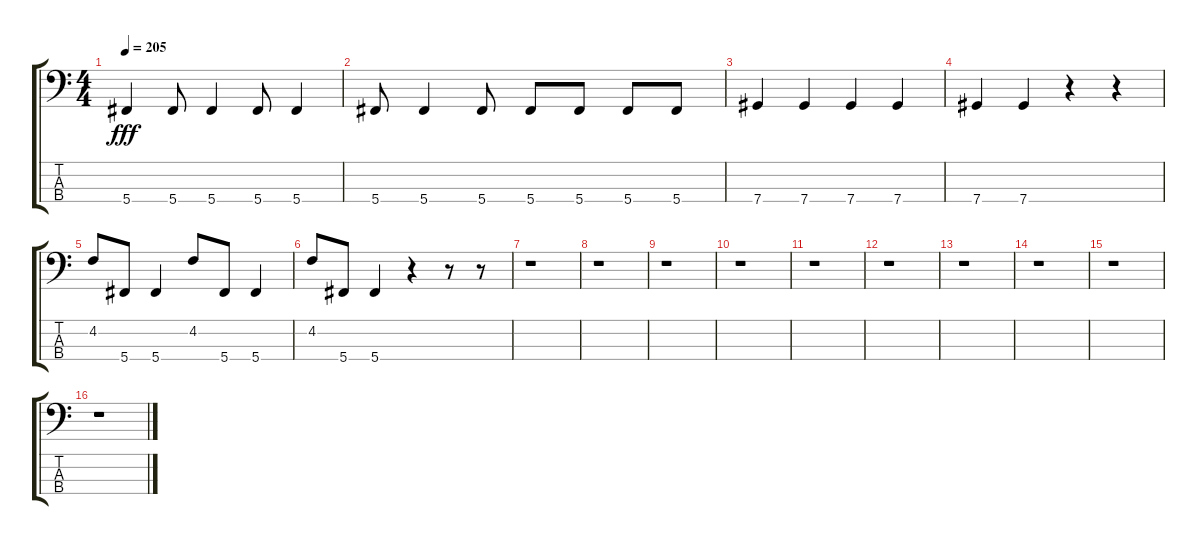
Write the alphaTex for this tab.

\track "" {instrument slapbass1}
\staff {score tabs}
\tuning (Gb2 Db2 Ab1 Db1) {hide}
\ts (4 4)
\tempo 205
\clef f4
\ks c
5.4.4{dy fff} 5.4.8 5.4.4 5.4.8 5.4.4 |
5.4.8 5.4.4 5.4.8 5.4.8 5.4.8 5.4.8 5.4.8 |
7.4.4 7.4.4 7.4.4 7.4.4 |
7.4.4 7.4.4 r.4 r.4 |
4.2.8 5.4.8 5.4.4 4.2.8 5.4.8 5.4.4 |
4.2.8 5.4.8 5.4.4 r.4 r.8 r.8 |
r.1 |
r.1 |
r.1 |
r.1 |
r.1 |
r.1 |
r.1 |
r.1 |
r.1 |
r.1
